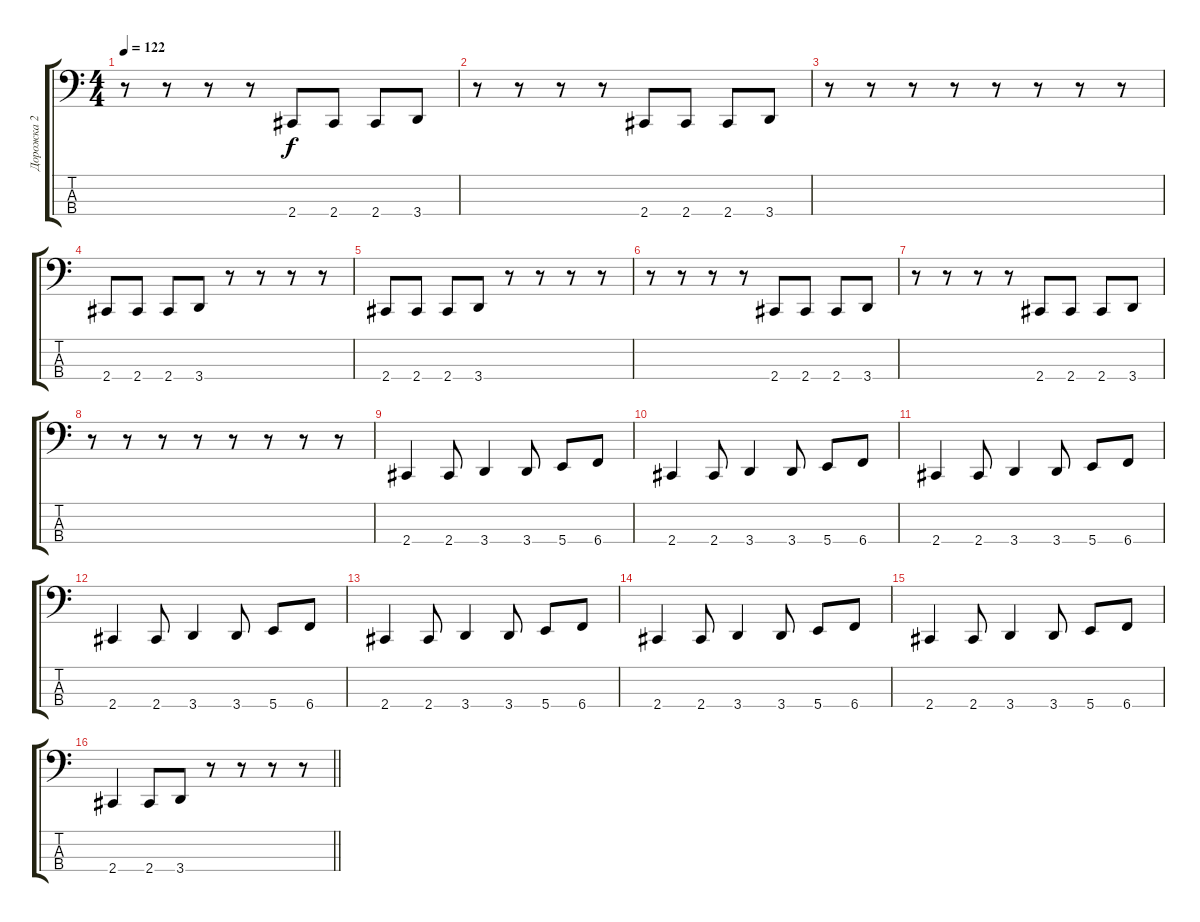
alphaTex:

\track ("Дорожка 2" "Дорожка 2") {instrument electricbassfinger}
\staff {score tabs}
\tuning (E2 B1 Gb1 B0) {hide}
\ts (4 4)
\tempo 122
\clef f4
\ks c
r.8{dy f} r.8 r.8 r.8 2.4.8 2.4.8 2.4.8 3.4.8 |
r.8 r.8 r.8 r.8 2.4.8 2.4.8 2.4.8 3.4.8 |
r.8 r.8 r.8 r.8 r.8 r.8 r.8 r.8 |
2.4.8 2.4.8 2.4.8 3.4.8 r.8 r.8 r.8 r.8 |
2.4.8 2.4.8 2.4.8 3.4.8 r.8 r.8 r.8 r.8 |
r.8 r.8 r.8 r.8 2.4.8 2.4.8 2.4.8 3.4.8 |
r.8 r.8 r.8 r.8 2.4.8 2.4.8 2.4.8 3.4.8 |
r.8 r.8 r.8 r.8 r.8 r.8 r.8 r.8 |
2.4.4 2.4.8 3.4.4 3.4.8 5.4.8 6.4.8 |
2.4.4 2.4.8 3.4.4 3.4.8 5.4.8 6.4.8 |
2.4.4 2.4.8 3.4.4 3.4.8 5.4.8 6.4.8 |
2.4.4 2.4.8 3.4.4 3.4.8 5.4.8 6.4.8 |
2.4.4 2.4.8 3.4.4 3.4.8 5.4.8 6.4.8 |
2.4.4 2.4.8 3.4.4 3.4.8 5.4.8 6.4.8 |
2.4.4 2.4.8 3.4.4 3.4.8 5.4.8 6.4.8 |
\barLineRight lightlight
2.4.4 2.4.8 3.4.8 r.8 r.8 r.8 r.8
